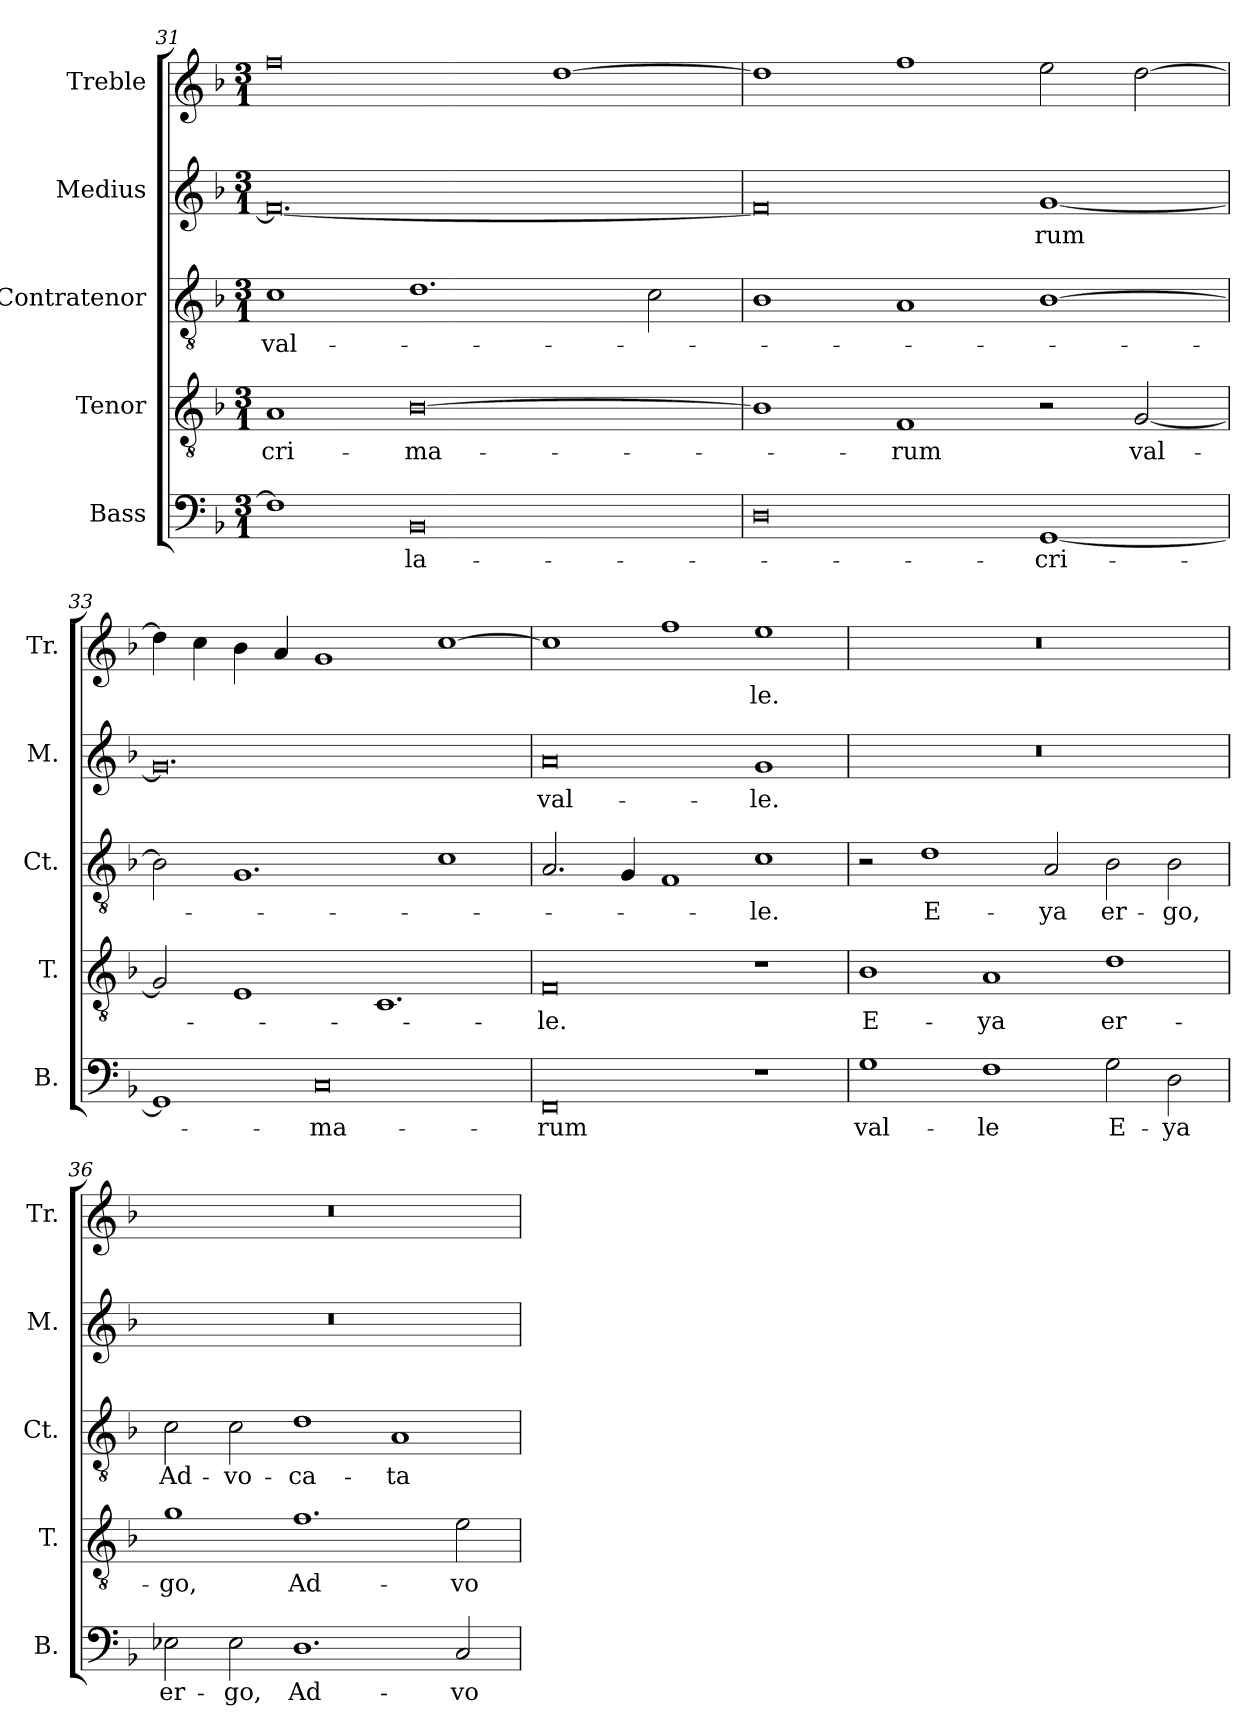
**kern	**text	**kern	**text	**kern	**text	**kern	**text	**kern	**text
*part5	*part5	*part4	*part4	*part3	*part3	*part2	*part2	*part1	*part1
*staff5	*staff5	*staff4	*staff4	*staff3	*staff3	*staff2	*staff2	*staff1	*staff1
*I"Bass	*	*I"Tenor	*	*I"Contratenor	*	*I"Medius	*	*I"Treble	*
*I'B.	*	*I'T.	*	*I'Ct.	*	*I'M.	*	*I'Tr.	*
*clefF4	*	*clefGv2	*	*clefGv2	*	*clefG2	*	*clefG2	*
*	*	*ITrd7c12	*	*ITrd7c12	*	*	*	*	*
*k[b-]	*	*k[b-]	*	*k[b-]	*	*k[b-]	*	*k[b-]	*
*d:	*	*d:	*	*d:	*	*d:	*	*d:	*
*M3/1	*	*M3/1	*	*M3/1	*	*M3/1	*	*M3/1	*
=31	=31	=31	=31	=31	=31	=31	=31	=31	=31
!	!	!	!LO:LY:b:color=#000000	!	!	!	!	!	!
!	!	!	!	!	!LO:LY:b:color=#000000	!	!	!	!
1Fi]	.	1AAi	-cri-	1Ci	val-	0.fi_<	.	0ffi	.
!	!LO:LY:b:color=#000000	!	!	!	!	!	!	!	!
!	!	!	!LO:LY:b:color=#000000	!	!	!	!	!	!
0BB-i	la-	[>0BB-i	-ma-	1.Di	.	.	.	.	.
.	.	.	.	.	.	.	.	[>1ddi	.
.	.	.	.	2Ci\	.	.	.	.	.
!!LO:LB:g=z
=32	=32	=32	=32	=32	=32	=32	=32	=32	=32
0Di	.	1BB-i]	.	1BB-i	.	0fi]	.	1ddi]	.
!	!	!	!LO:LY:b:color=#000000	!	!	!	!	!	!
.	.	1FFi	-rum	1AAi	.	.	.	1ffi	.
!	!LO:LY:b:color=#000000	!	!	!	!	!	!	!	!
!	!	!	!	!	!	!	!LO:LY:b:color=#000000	!	!
[<1GGi	-cri-	2r	.	[>1BB-i	.	[<1gi	-rum	2eei\	.
!	!	!	!LO:LY:b:color=#000000	!	!	!	!	!	!
.	.	[<2GGi/	val-	.	.	.	.	[>2ddi\	.
=33	=33	=33	=33	=33	=33	=33	=33	=33	=33
1GGi]	.	2GGi/]	.	2BB-i\]	.	0.gi]	.	4ddi\]	.
.	.	.	.	.	.	.	.	4cci\	.
.	.	1EEi	.	1.GGi	.	.	.	4b-i\	.
.	.	.	.	.	.	.	.	4ai/	.
!	!LO:LY:b:color=#000000	!	!	!	!	!	!	!	!
0Ci	-ma-	.	.	.	.	.	.	1gi	.
.	.	1.CCi	.	.	.	.	.	.	.
.	.	.	.	1Ci	.	.	.	[>1cci	.
=34	=34	=34	=34	=34	=34	=34	=34	=34	=34
!	!LO:LY:b:color=#000000	!	!	!	!	!	!	!	!
!	!	!	!LO:LY:b:color=#000000	!	!	!	!	!	!
!	!	!	!	!	!	!	!LO:LY:b:color=#000000	!	!
0FFi	-rum	0FFi	-le.	2.AAi/	.	0ai	val-	1cci]	.
.	.	.	.	4GGi/	.	.	.	.	.
.	.	.	.	1FFi	.	.	.	1ffi	.
!	!	!	!	!	!LO:LY:b:color=#000000	!	!	!	!
!	!	!	!	!	!	!	!LO:LY:b:color=#000000	!	!
!	!	!	!	!	!	!	!	!	!LO:LY:b:color=#000000
1r	.	1r	.	1Ci	-le.	1gi	-le.	1eei	-le.
=35	=35	=35	=35	=35	=35	=35	=35	=35	=35
!	!LO:LY:b:color=#000000	!	!	!	!	!	!	!	!
!	!	!	!LO:LY:b:color=#000000	!	!	!LO:N:vis=1	!	!LO:N:vis=1	!
1Gi	val-	1BB-i	E-	2r	.	0.r	.	0.r	.
!	!	!	!	!	!LO:LY:b:color=#000000	!	!	!	!
.	.	.	.	1Di	E-	.	.	.	.
!	!LO:LY:b:color=#000000	!	!	!	!	!	!	!	!
!	!	!	!LO:LY:b:color=#000000	!	!	!	!	!	!
1Fi	-le	1AAi	-ya	.	.	.	.	.	.
!	!	!	!	!	!LO:LY:b:color=#000000	!	!	!	!
.	.	.	.	2AAi/	-ya	.	.	.	.
!	!LO:LY:b:color=#000000	!	!	!	!	!	!	!	!
!	!	!	!LO:LY:b:color=#000000	!	!	!	!	!	!
!	!	!	!	!	!LO:LY:b:color=#000000	!	!	!	!
2Gi\	E-	1Di	er-	2BB-i\	er-	.	.	.	.
!	!LO:LY:b:color=#000000	!	!	!	!	!	!	!	!
!	!	!	!	!	!LO:LY:b:color=#000000	!	!	!	!
2Di\	-ya	.	.	2BB-i\	-go,	.	.	.	.
!!LO:LB:g=z
=36	=36	=36	=36	=36	=36	=36	=36	=36	=36
!	!LO:LY:b:color=#000000	!	!	!	!	!	!	!	!
!	!	!	!LO:LY:b:color=#000000	!	!	!	!	!	!
!	!	!	!	!	!LO:LY:b:color=#000000	!LO:N:vis=1	!	!LO:N:vis=1	!
2E-Xi\	er-	1Gi	-go,	2Ci\	Ad-	0.r	.	0.r	.
!	!LO:LY:b:color=#000000	!	!	!	!	!	!	!	!
!	!	!	!	!	!LO:LY:b:color=#000000	!	!	!	!
2E-i\	-go,	.	.	2Ci\	-vo-	.	.	.	.
!	!LO:LY:b:color=#000000	!	!	!	!	!	!	!	!
!	!	!	!LO:LY:b:color=#000000	!	!	!	!	!	!
!	!	!	!	!	!LO:LY:b:color=#000000	!	!	!	!
1.Di	Ad-	1.Fi	Ad-	1Di	-ca-	.	.	.	.
!	!	!	!	!	!LO:LY:b:color=#000000	!	!	!	!
.	.	.	.	1AAi	-ta	.	.	.	.
!	!LO:LY:b:color=#000000	!	!	!	!	!	!	!	!
!	!	!	!LO:LY:b:color=#000000	!	!	!	!	!	!
2Ci/	-vo-	2Ei\	-vo-	.	.	.	.	.	.
=	=	=	=	=	=	=	=	=	=
*-	*-	*-	*-	*-	*-	*-	*-	*-	*-
